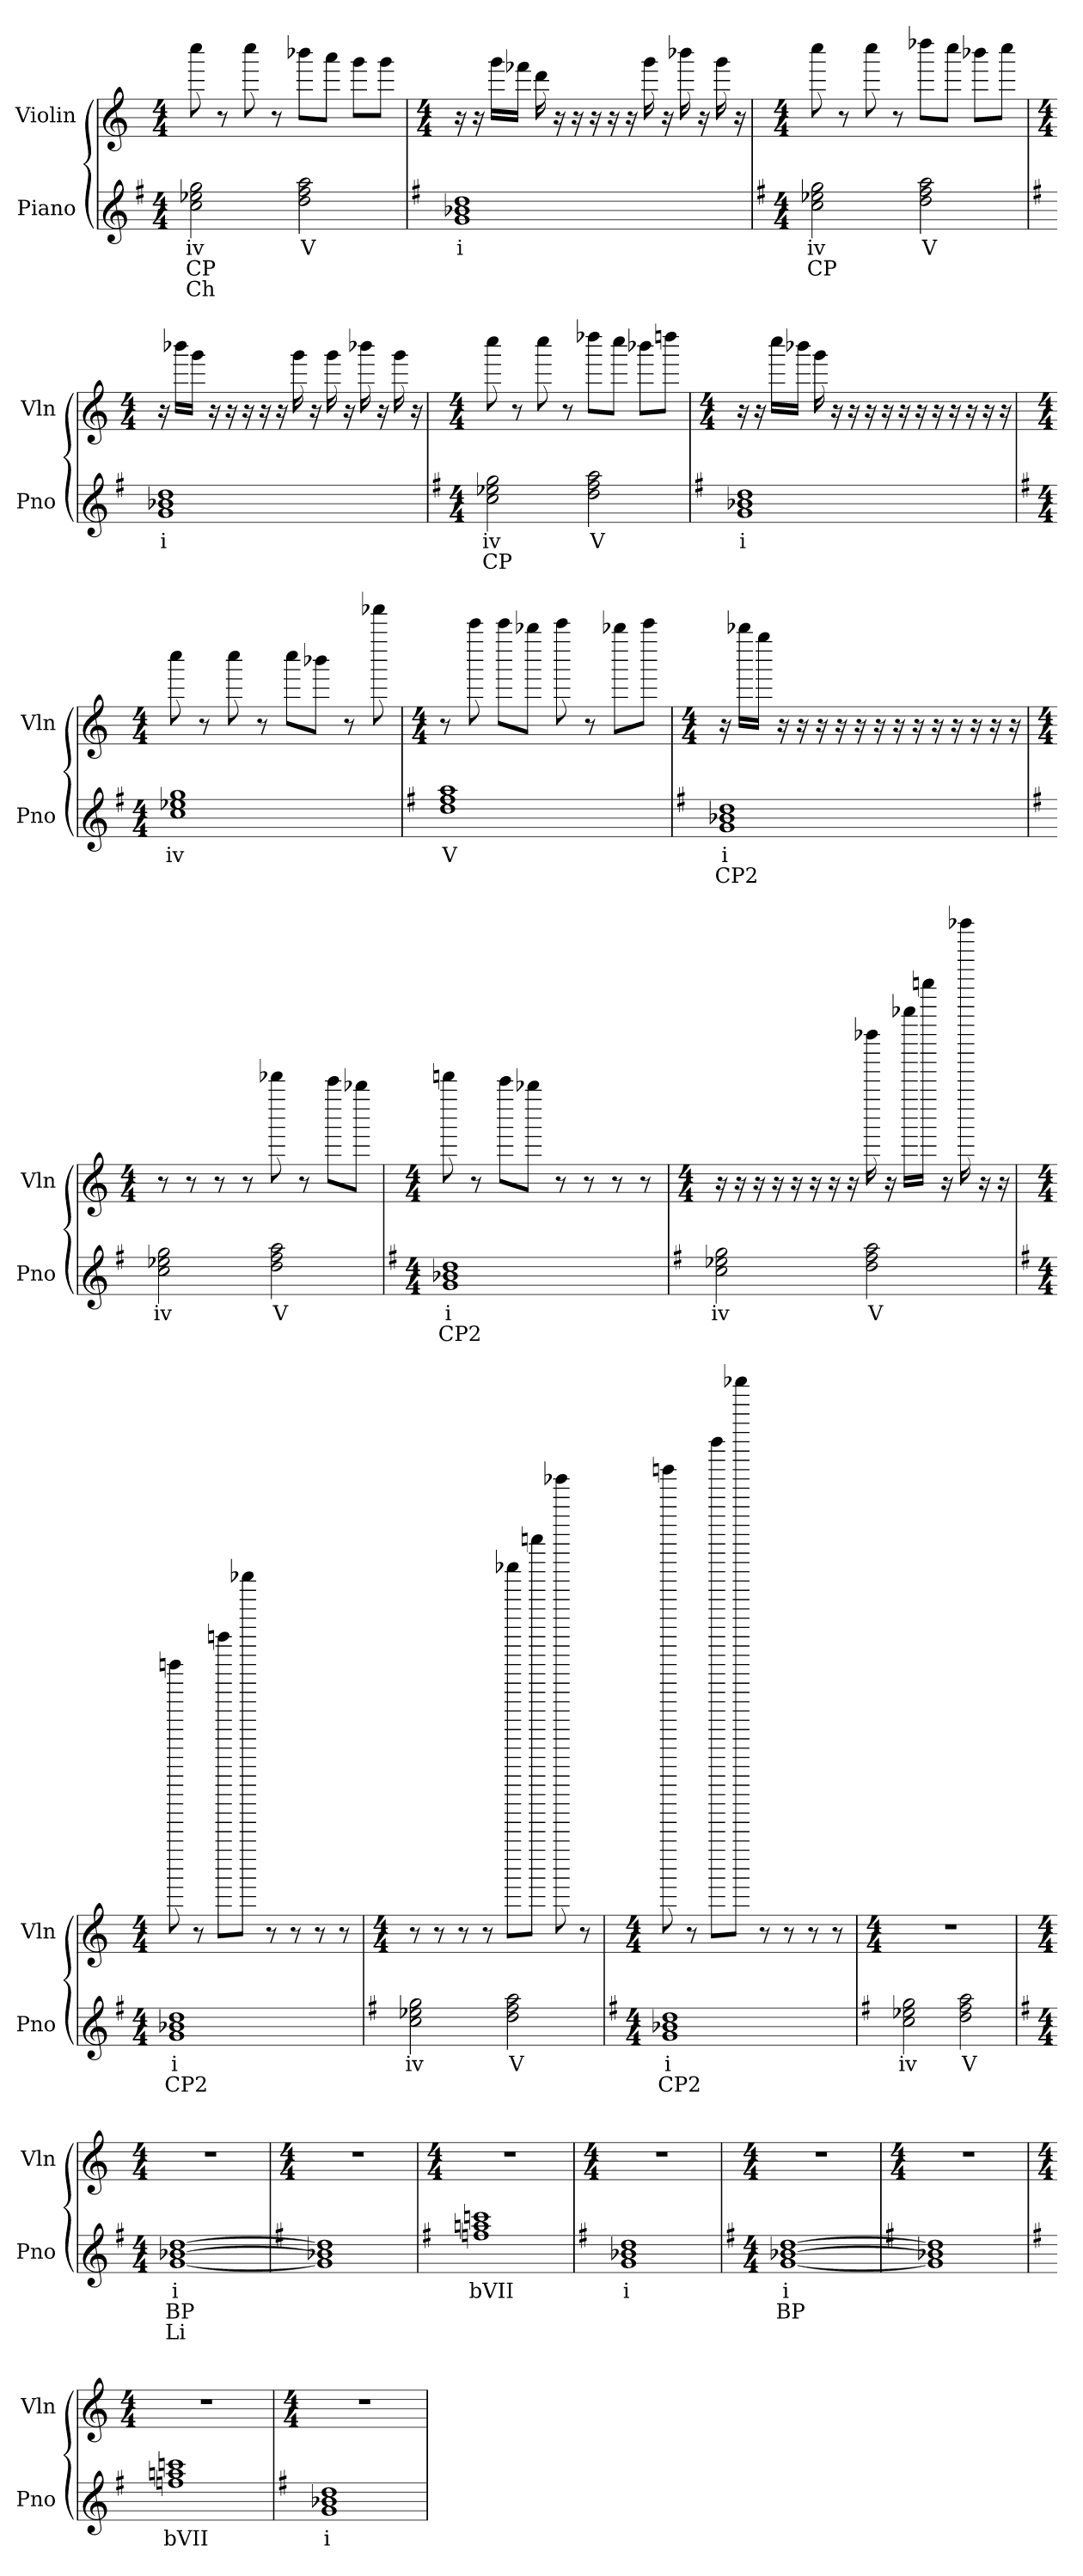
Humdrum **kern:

**kern	**text	**text	**text	**kern
*part2	*part2	*part2	*part2	*part1
*staff2	*staff2	*staff2	*staff2	*staff1
*I"Piano	*	*	*	*I"Violin
*I'Pno	*	*	*	*I'Vln
*k[f#]	*	*	*	*
*G:	*	*	*	*
*M4/4	*	*	*	*M4/4
=	=	=	=	=
2cc 2ee-X 2gg	iv	CP	Ch	8cccc
.	.	.	.	8r
.	.	.	.	8cccc
.	.	.	.	8r
2dd 2ff# 2aa	V	.	.	8bbb-XL
.	.	.	.	8aaaJ
.	.	.	.	8gggL
.	.	.	.	8gggJ
=	=	=	=	=
*k[f#]	*	*	*	*
*G:	*	*	*	*
*	*	*	*	*M4/4
1g 1b-X 1dd	i	.	.	16r
.	.	.	.	16r
.	.	.	.	16gggLL
.	.	.	.	16fff-XJJ
.	.	.	.	16ddd
.	.	.	.	16r
.	.	.	.	16r
.	.	.	.	16r
.	.	.	.	16r
.	.	.	.	16r
.	.	.	.	16ggg
.	.	.	.	16r
.	.	.	.	16bbb-X
.	.	.	.	16r
.	.	.	.	16ggg
.	.	.	.	16r
=	=	=	=	=
*k[f#]	*	*	*	*
*G:	*	*	*	*
*M4/4	*	*	*	*M4/4
2cc 2ee-X 2gg	iv	CP	.	8cccc
.	.	.	.	8r
.	.	.	.	8cccc
.	.	.	.	8r
2dd 2ff# 2aa	V	.	.	8dddd-XL
.	.	.	.	8ccccJ
.	.	.	.	8bbb-XL
.	.	.	.	8ccccJ
=	=	=	=	=
*k[f#]	*	*	*	*
*G:	*	*	*	*
*	*	*	*	*M4/4
1g 1b-X 1dd	i	.	.	16r
.	.	.	.	16bbb-XLL
.	.	.	.	16gggJJ
.	.	.	.	16r
.	.	.	.	16r
.	.	.	.	16r
.	.	.	.	16r
.	.	.	.	16r
.	.	.	.	16ggg
.	.	.	.	16r
.	.	.	.	16ggg
.	.	.	.	16r
.	.	.	.	16bbb-X
.	.	.	.	16r
.	.	.	.	16ggg
.	.	.	.	16r
=	=	=	=	=
*k[f#]	*	*	*	*
*G:	*	*	*	*
*M4/4	*	*	*	*M4/4
2cc 2ee-X 2gg	iv	CP	.	8cccc
.	.	.	.	8r
.	.	.	.	8cccc
.	.	.	.	8r
2dd 2ff# 2aa	V	.	.	8dddd-XL
.	.	.	.	8ccccJ
.	.	.	.	8bbb-XL
.	.	.	.	8ddddnJ
=	=	=	=	=
*k[f#]	*	*	*	*
*G:	*	*	*	*
*	*	*	*	*M4/4
1g 1b-X 1dd	i	.	.	16r
.	.	.	.	16r
.	.	.	.	16ccccLL
.	.	.	.	16bbb-XJJ
.	.	.	.	16ggg
.	.	.	.	16r
.	.	.	.	16r
.	.	.	.	16r
.	.	.	.	16r
.	.	.	.	16r
.	.	.	.	16r
.	.	.	.	16r
.	.	.	.	16r
.	.	.	.	16r
.	.	.	.	16r
.	.	.	.	16r
=	=	=	=	=
*k[f#]	*	*	*	*
*G:	*	*	*	*
*M4/4	*	*	*	*M4/4
1cc 1ee-X 1gg	iv	.	.	8cccc
.	.	.	.	8r
.	.	.	.	8cccc
.	.	.	.	8r
.	.	.	.	8ccccL
.	.	.	.	8bbb-XJ
.	.	.	.	8r
.	.	.	.	8fffff-X
=	=	=	=	=
*k[f#]	*	*	*	*
*G:	*	*	*	*
*	*	*	*	*M4/4
1dd 1ff# 1aa	V	.	.	8r
.	.	.	.	8ccccc
.	.	.	.	8cccccL
.	.	.	.	8bbbb-XJ
.	.	.	.	8ccccc
.	.	.	.	8r
.	.	.	.	8bbbb-XL
.	.	.	.	8cccccJ
=	=	=	=	=
*k[f#]	*	*	*	*
*G:	*	*	*	*
*	*	*	*	*M4/4
1g 1b-X 1dd	i	CP2	.	16r
.	.	.	.	16bbbb-XLL
.	.	.	.	16ggggJJ
.	.	.	.	16r
.	.	.	.	16r
.	.	.	.	16r
.	.	.	.	16r
.	.	.	.	16r
.	.	.	.	16r
.	.	.	.	16r
.	.	.	.	16r
.	.	.	.	16r
.	.	.	.	16r
.	.	.	.	16r
.	.	.	.	16r
.	.	.	.	16r
=	=	=	=	=
*k[f#]	*	*	*	*
*G:	*	*	*	*
*	*	*	*	*M4/4
2cc 2ee-X 2gg	iv	.	.	8r
.	.	.	.	8r
.	.	.	.	8r
.	.	.	.	8r
2dd 2ff# 2aa	V	.	.	8ddddd-X
.	.	.	.	8r
.	.	.	.	8cccccL
.	.	.	.	8bbbb-XJ
=	=	=	=	=
*k[f#]	*	*	*	*
*G:	*	*	*	*
*M4/4	*	*	*	*M4/4
1g 1b-X 1dd	i	CP2	.	8dddddn
.	.	.	.	8r
.	.	.	.	8cccccL
.	.	.	.	8bbbb-XJ
.	.	.	.	8r
.	.	.	.	8r
.	.	.	.	8r
.	.	.	.	8r
=	=	=	=	=
*k[f#]	*	*	*	*
*G:	*	*	*	*
*	*	*	*	*M4/4
2cc 2ee-X 2gg	iv	.	.	16r
.	.	.	.	16r
.	.	.	.	16r
.	.	.	.	16r
.	.	.	.	16r
.	.	.	.	16r
.	.	.	.	16r
.	.	.	.	16r
2dd 2ff# 2aa	V	.	.	16ffffff-X
.	.	.	.	16r
.	.	.	.	16ddddddd-XLL
.	.	.	.	16ccccccccJJ
.	.	.	.	16r
.	.	.	.	16bbbbbbbbb-X
.	.	.	.	16r
.	.	.	.	16r
=	=	=	=	=
*k[f#]	*	*	*	*
*G:	*	*	*	*
*M4/4	*	*	*	*M4/4
1g 1b-X 1dd	i	CP2	.	8ddddddddddn
.	.	.	.	8r
.	.	.	.	8cccccccccccL
.	.	.	.	8bbbbbbbbbbbb-XJ
.	.	.	.	8r
.	.	.	.	8r
.	.	.	.	8r
.	.	.	.	8r
=	=	=	=	=
*k[f#]	*	*	*	*
*G:	*	*	*	*
*	*	*	*	*M4/4
2cc 2ee-X 2gg	iv	.	.	8r
.	.	.	.	8r
.	.	.	.	8r
.	.	.	.	8r
2dd 2ff# 2aa	V	.	.	8ddddddddddddd-XL
.	.	.	.	8ccccccccccccccJ
.	.	.	.	8bbbbbbbbbbbbbbb-X
.	.	.	.	8r
=	=	=	=	=
*k[f#]	*	*	*	*
*G:	*	*	*	*
*M4/4	*	*	*	*M4/4
1g 1b-X 1dd	i	CP2	.	8ddddddddddddddddn
.	.	.	.	8r
.	.	.	.	8cccccccccccccccccL
.	.	.	.	8bbbbbbbbbbbbbbbbbb-XJ
.	.	.	.	8r
.	.	.	.	8r
.	.	.	.	8r
.	.	.	.	8r
=	=	=	=	=
*k[f#]	*	*	*	*
*G:	*	*	*	*
*	*	*	*	*M4/4
2cc 2ee-X 2gg	iv	.	.	1r
2dd 2ff# 2aa	V	.	.	.
=	=	=	=	=
*k[f#]	*	*	*	*
*G:	*	*	*	*
*M4/4	*	*	*	*M4/4
[1g [1b-X [1dd	i	BP	Li	1r
=	=	=	=	=
*k[f#]	*	*	*	*
*G:	*	*	*	*
*	*	*	*	*M4/4
1g] 1b-X] 1dd]	.	.	.	1r
=	=	=	=	=
*k[f#]	*	*	*	*
*G:	*	*	*	*
*	*	*	*	*M4/4
1ffn 1aan 1cccn	bVII	.	.	1r
=	=	=	=	=
*k[f#]	*	*	*	*
*G:	*	*	*	*
*	*	*	*	*M4/4
1g 1b-X 1dd	i	.	.	1r
=	=	=	=	=
*k[f#]	*	*	*	*
*G:	*	*	*	*
*M4/4	*	*	*	*M4/4
[1g [1b-X [1dd	i	BP	.	1r
=	=	=	=	=
*k[f#]	*	*	*	*
*G:	*	*	*	*
*	*	*	*	*M4/4
1g] 1b-X] 1dd]	.	.	.	1r
=	=	=	=	=
*k[f#]	*	*	*	*
*G:	*	*	*	*
*	*	*	*	*M4/4
1ffn 1aan 1cccn	bVII	.	.	1r
=	=	=	=	=
*k[f#]	*	*	*	*
*G:	*	*	*	*
*	*	*	*	*M4/4
1g 1b-X 1dd	i	.	.	1r
=	=	=	=	=
*-	*-	*-	*-	*-
